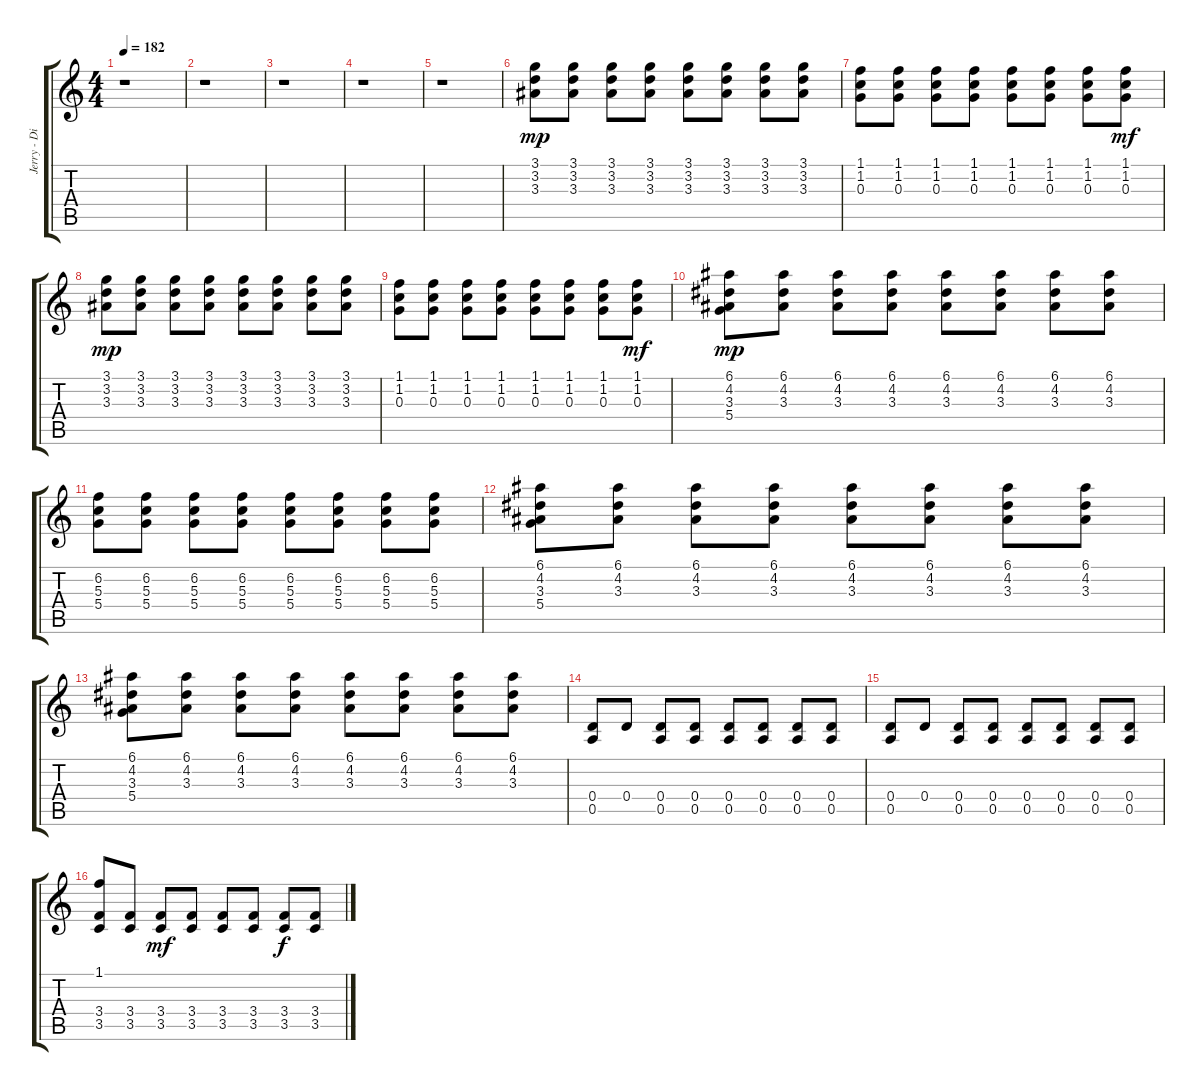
\track ("Jerry - Distortion" "Jerry - Di") {instrument distortionguitar}
\staff {score tabs}
\tuning (E4 B3 G3 D3 A2 E2) {hide}
\ts (4 4)
\tempo 182
\clef g2
\ks c
r.1{dy mp} |
r.1 |
r.1 |
r.1 |
r.1 |
(3.1 3.2 3.3).8 (3.1 3.2 3.3).8 (3.1 3.2 3.3).8 (3.1 3.2 3.3).8 (3.1 3.2 3.3).8 (3.1 3.2 3.3).8 (3.1 3.2 3.3).8 (3.1 3.2 3.3).8 |
(1.1 1.2 0.3).8 (1.1 1.2 0.3).8 (1.1 1.2 0.3).8 (1.1 1.2 0.3).8 (1.1 1.2 0.3).8 (1.1 1.2 0.3).8 (1.1 1.2 0.3).8 (1.1 1.2 0.3).8{dy mf} |
(3.1 3.2 3.3).8{dy mp} (3.1 3.2 3.3).8 (3.1 3.2 3.3).8 (3.1 3.2 3.3).8 (3.1 3.2 3.3).8 (3.1 3.2 3.3).8 (3.1 3.2 3.3).8 (3.1 3.2 3.3).8 |
(1.1 1.2 0.3).8 (1.1 1.2 0.3).8 (1.1 1.2 0.3).8 (1.1 1.2 0.3).8 (1.1 1.2 0.3).8 (1.1 1.2 0.3).8 (1.1 1.2 0.3).8 (1.1 1.2 0.3).8{dy mf} |
(6.1 4.2 3.3 5.4).8{dy mp} (6.1 4.2 3.3).8 (6.1 4.2 3.3).8 (6.1 4.2 3.3).8 (6.1 4.2 3.3).8 (6.1 4.2 3.3).8 (6.1 4.2 3.3).8 (6.1 4.2 3.3).8 |
(6.2 5.3 5.4).8 (6.2 5.3 5.4).8 (6.2 5.3 5.4).8 (6.2 5.3 5.4).8 (6.2 5.3 5.4).8 (6.2 5.3 5.4).8 (6.2 5.3 5.4).8 (6.2 5.3 5.4).8 |
(6.1 4.2 3.3 5.4).8 (6.1 4.2 3.3).8 (6.1 4.2 3.3).8 (6.1 4.2 3.3).8 (6.1 4.2 3.3).8 (6.1 4.2 3.3).8 (6.1 4.2 3.3).8 (6.1 4.2 3.3).8 |
(6.1 4.2 3.3 5.4).8 (6.1 4.2 3.3).8 (6.1 4.2 3.3).8 (6.1 4.2 3.3).8 (6.1 4.2 3.3).8 (6.1 4.2 3.3).8 (6.1 4.2 3.3).8 (6.1 4.2 3.3).8 |
(0.4 0.5).8 0.4.8 (0.4 0.5).8 (0.4 0.5).8 (0.4 0.5).8 (0.4 0.5).8 (0.4 0.5).8 (0.4 0.5).8 |
(0.4 0.5).8 0.4.8 (0.4 0.5).8 (0.4 0.5).8 (0.4 0.5).8 (0.4 0.5).8 (0.4 0.5).8 (0.4 0.5).8 |
(1.1 3.4 3.5).8 (3.4 3.5).8 (3.4 3.5).8{dy mf} (3.4 3.5).8 (3.4 3.5).8 (3.4 3.5).8 (3.4 3.5).8{dy f} (3.4 3.5).8
